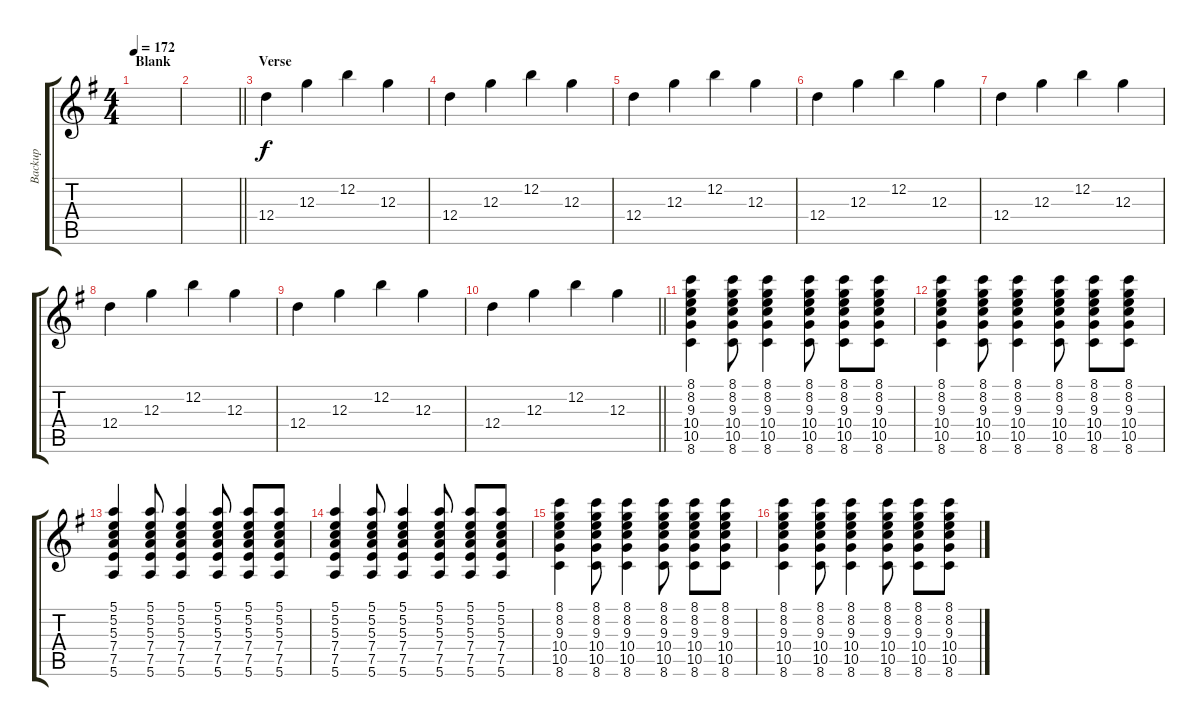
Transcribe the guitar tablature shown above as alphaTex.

\track ("Backup" "Backup") {instrument acousticguitarsteel}
\staff {score tabs}
\tuning (E4 B3 G3 D3 A2 E2) {hide}
\ts (4 4)
\section ("" "Blank")
\tempo 172
\clef g2
\ks g
|
\barLineRight lightlight
|
\section ("" "Verse")
12.4.4 12.3.4 12.2.4 12.3.4 |
12.4.4 12.3.4 12.2.4 12.3.4 |
12.4.4 12.3.4 12.2.4 12.3.4 |
12.4.4 12.3.4 12.2.4 12.3.4 |
12.4.4 12.3.4 12.2.4 12.3.4 |
12.4.4 12.3.4 12.2.4 12.3.4 |
12.4.4 12.3.4 12.2.4 12.3.4 |
\barLineRight lightlight
12.4.4 12.3.4 12.2.4 12.3.4 |
(8.1 8.2 9.3 10.4 10.5 8.6).4 (8.1 8.2 9.3 10.4 10.5 8.6).8 (8.1 8.2 9.3 10.4 10.5 8.6).4 (8.1 8.2 9.3 10.4 10.5 8.6).8 (8.1 8.2 9.3 10.4 10.5 8.6).8 (8.1 8.2 9.3 10.4 10.5 8.6).8 |
(8.1 8.2 9.3 10.4 10.5 8.6).4 (8.1 8.2 9.3 10.4 10.5 8.6).8 (8.1 8.2 9.3 10.4 10.5 8.6).4 (8.1 8.2 9.3 10.4 10.5 8.6).8 (8.1 8.2 9.3 10.4 10.5 8.6).8 (8.1 8.2 9.3 10.4 10.5 8.6).8 |
(5.1 5.2 5.3 7.4 7.5 5.6).4 (5.1 5.2 5.3 7.4 7.5 5.6).8 (5.1 5.2 5.3 7.4 7.5 5.6).4 (5.1 5.2 5.3 7.4 7.5 5.6).8 (5.1 5.2 5.3 7.4 7.5 5.6).8 (5.1 5.2 5.3 7.4 7.5 5.6).8 |
(5.1 5.2 5.3 7.4 7.5 5.6).4 (5.1 5.2 5.3 7.4 7.5 5.6).8 (5.1 5.2 5.3 7.4 7.5 5.6).4 (5.1 5.2 5.3 7.4 7.5 5.6).8 (5.1 5.2 5.3 7.4 7.5 5.6).8 (5.1 5.2 5.3 7.4 7.5 5.6).8 |
(8.1 8.2 9.3 10.4 10.5 8.6).4 (8.1 8.2 9.3 10.4 10.5 8.6).8 (8.1 8.2 9.3 10.4 10.5 8.6).4 (8.1 8.2 9.3 10.4 10.5 8.6).8 (8.1 8.2 9.3 10.4 10.5 8.6).8 (8.1 8.2 9.3 10.4 10.5 8.6).8 |
(8.1 8.2 9.3 10.4 10.5 8.6).4 (8.1 8.2 9.3 10.4 10.5 8.6).8 (8.1 8.2 9.3 10.4 10.5 8.6).4 (8.1 8.2 9.3 10.4 10.5 8.6).8 (8.1 8.2 9.3 10.4 10.5 8.6).8 (8.1 8.2 9.3 10.4 10.5 8.6).8
